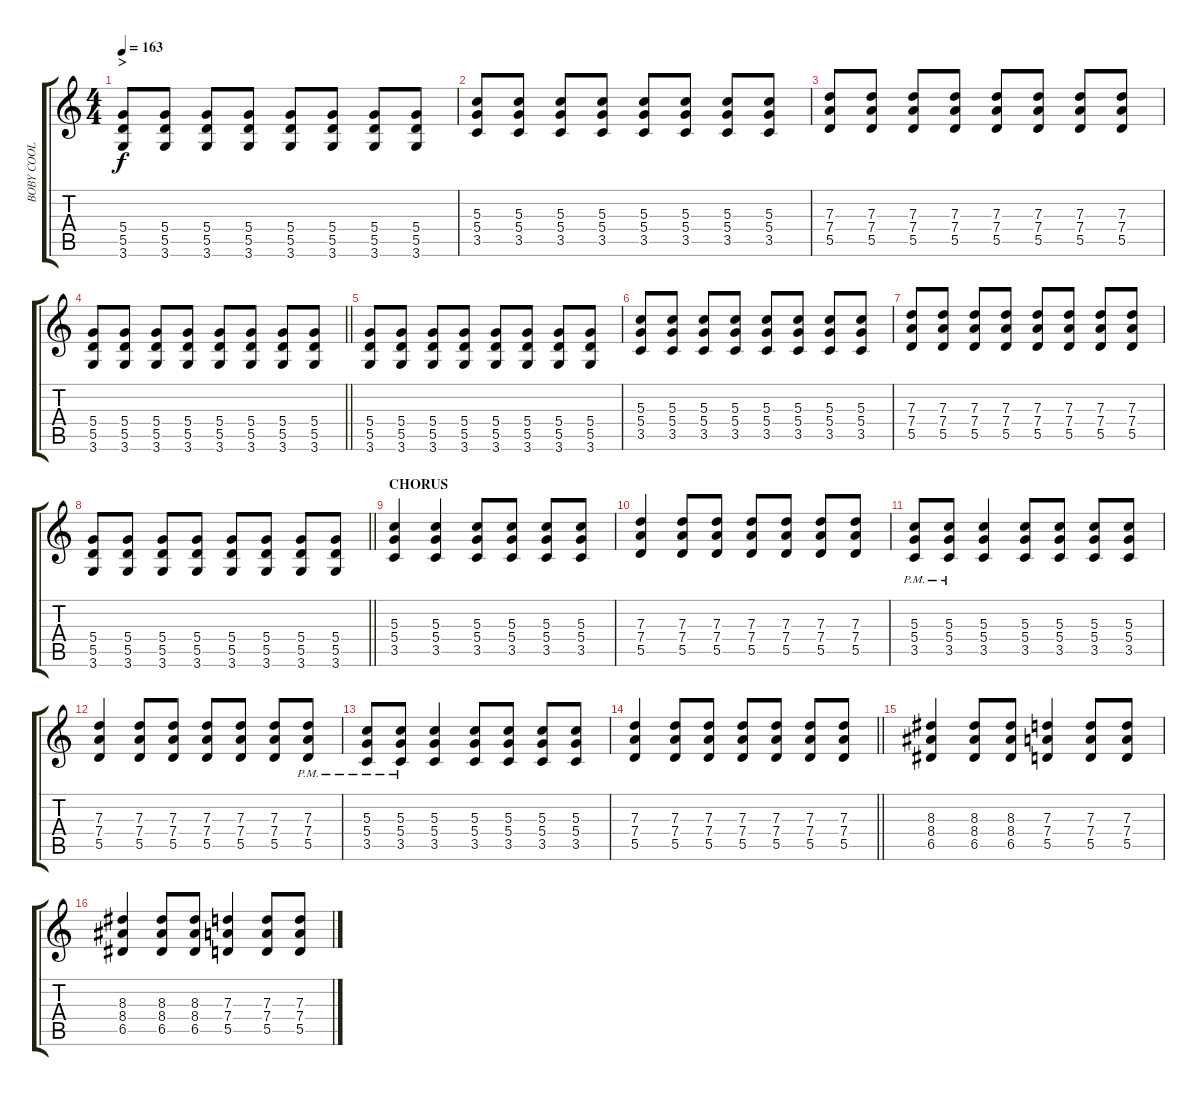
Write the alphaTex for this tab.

\track ("BOBY COOL (2nd-distortion)" "BOBY COOL ") {instrument distortionguitar}
\staff {score tabs}
\tuning (E4 B3 G3 D3 A2 E2) {hide}
\ts (4 4)
\section ("" ">")
\tempo 163
\clef g2
\ks c
(5.4 5.5 3.6).8{dy f} (5.4 5.5 3.6).8 (5.4 5.5 3.6).8 (5.4 5.5 3.6).8 (5.4 5.5 3.6).8 (5.4 5.5 3.6).8 (5.4 5.5 3.6).8 (5.4 5.5 3.6).8 |
(5.3 5.4 3.5).8 (5.3 5.4 3.5).8 (5.3 5.4 3.5).8 (5.3 5.4 3.5).8 (5.3 5.4 3.5).8 (5.3 5.4 3.5).8 (5.3 5.4 3.5).8 (5.3 5.4 3.5).8 |
(7.3 7.4 5.5).8 (7.3 7.4 5.5).8 (7.3 7.4 5.5).8 (7.3 7.4 5.5).8 (7.3 7.4 5.5).8 (7.3 7.4 5.5).8 (7.3 7.4 5.5).8 (7.3 7.4 5.5).8 |
\barLineRight lightlight
(5.4 5.5 3.6).8 (5.4 5.5 3.6).8 (5.4 5.5 3.6).8 (5.4 5.5 3.6).8 (5.4 5.5 3.6).8 (5.4 5.5 3.6).8 (5.4 5.5 3.6).8 (5.4 5.5 3.6).8 |
(5.4 5.5 3.6).8 (5.4 5.5 3.6).8 (5.4 5.5 3.6).8 (5.4 5.5 3.6).8 (5.4 5.5 3.6).8 (5.4 5.5 3.6).8 (5.4 5.5 3.6).8 (5.4 5.5 3.6).8 |
(5.3 5.4 3.5).8 (5.3 5.4 3.5).8 (5.3 5.4 3.5).8 (5.3 5.4 3.5).8 (5.3 5.4 3.5).8 (5.3 5.4 3.5).8 (5.3 5.4 3.5).8 (5.3 5.4 3.5).8 |
(7.3 7.4 5.5).8 (7.3 7.4 5.5).8 (7.3 7.4 5.5).8 (7.3 7.4 5.5).8 (7.3 7.4 5.5).8 (7.3 7.4 5.5).8 (7.3 7.4 5.5).8 (7.3 7.4 5.5).8 |
\barLineRight lightlight
(5.4 5.5 3.6).8 (5.4 5.5 3.6).8 (5.4 5.5 3.6).8 (5.4 5.5 3.6).8 (5.4 5.5 3.6).8 (5.4 5.5 3.6).8 (5.4 5.5 3.6).8 (5.4 5.5 3.6).8 |
\section ("" "CHORUS")
(5.3 5.4 3.5).4 (5.3 5.4 3.5).4 (5.3 5.4 3.5).8 (5.3 5.4 3.5).8 (5.3 5.4 3.5).8 (5.3 5.4 3.5).8 |
(7.3 7.4 5.5).4 (7.3 7.4 5.5).8 (7.3 7.4 5.5).8 (7.3 7.4 5.5).8 (7.3 7.4 5.5).8 (7.3 7.4 5.5).8 (7.3 7.4 5.5).8 |
(5.3{pm} 5.4{pm} 3.5{pm}).8 (5.3{pm} 5.4{pm} 3.5{pm}).8 (5.3 5.4 3.5).4 (5.3 5.4 3.5).8 (5.3 5.4 3.5).8 (5.3 5.4 3.5).8 (5.3 5.4 3.5).8 |
(7.3 7.4 5.5).4 (7.3 7.4 5.5).8 (7.3 7.4 5.5).8 (7.3 7.4 5.5).8 (7.3 7.4 5.5).8 (7.3 7.4 5.5).8 (7.3{pm} 7.4{pm} 5.5{pm}).8 |
(5.3{pm} 5.4{pm} 3.5{pm}).8 (5.3{pm} 5.4{pm} 3.5{pm}).8 (5.3 5.4 3.5).4 (5.3 5.4 3.5).8 (5.3 5.4 3.5).8 (5.3 5.4 3.5).8 (5.3 5.4 3.5).8 |
\barLineRight lightlight
(7.3 7.4 5.5).4 (7.3 7.4 5.5).8 (7.3 7.4 5.5).8 (7.3 7.4 5.5).8 (7.3 7.4 5.5).8 (7.3 7.4 5.5).8 (7.3 7.4 5.5).8 |
(8.3 8.4 6.5).4 (8.3 8.4 6.5).8 (8.3 8.4 6.5).8 (7.3 7.4 5.5).4 (7.3 7.4 5.5).8 (7.3 7.4 5.5).8 |
(8.3 8.4 6.5).4 (8.3 8.4 6.5).8 (8.3 8.4 6.5).8 (7.3 7.4 5.5).4 (7.3 7.4 5.5).8 (7.3 7.4 5.5).8
